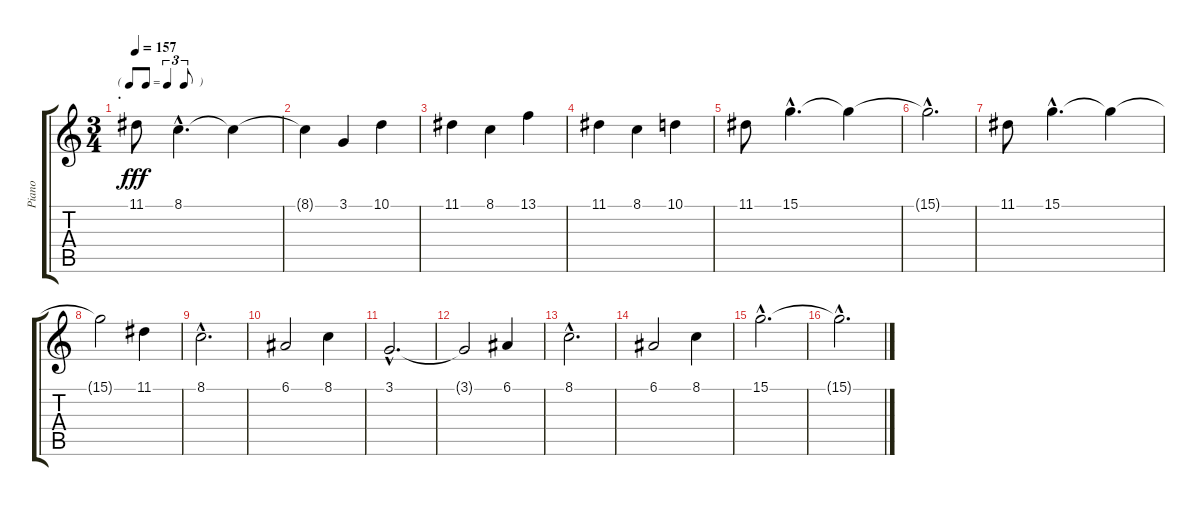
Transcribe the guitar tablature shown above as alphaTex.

\track ("Piano" "Piano") {instrument brightacousticpiano}
\staff {score tabs}
\tuning (E4 B3 G3 D3 A2 E2) {hide}
\ts (3 4)
\tf triplet8th
\section ("" ".")
\tempo 157
\clef g2
\ks c
11.1.8{dy fff} 8.1{hac}.4{d} 8.1{t}.4 |
8.1{t}.4 3.1.4 10.1.4 |
11.1.4 8.1.4 13.1.4 |
11.1.4 8.1.4 10.1.4 |
11.1.8 15.1{hac}.4{d} 15.1{t}.4 |
15.1{hac t}.2{d} |
11.1.8 15.1{hac}.4{d} 15.1{t}.4 |
15.1{t}.2 11.1.4 |
8.1{hac}.2{d} |
6.1.2 8.1.4 |
3.1{hac}.2{d} |
3.1{t}.2 6.1.4 |
8.1{hac}.2{d} |
6.1.2 8.1.4 |
15.1{hac}.2{d} |
15.1{hac t}.2{d}
